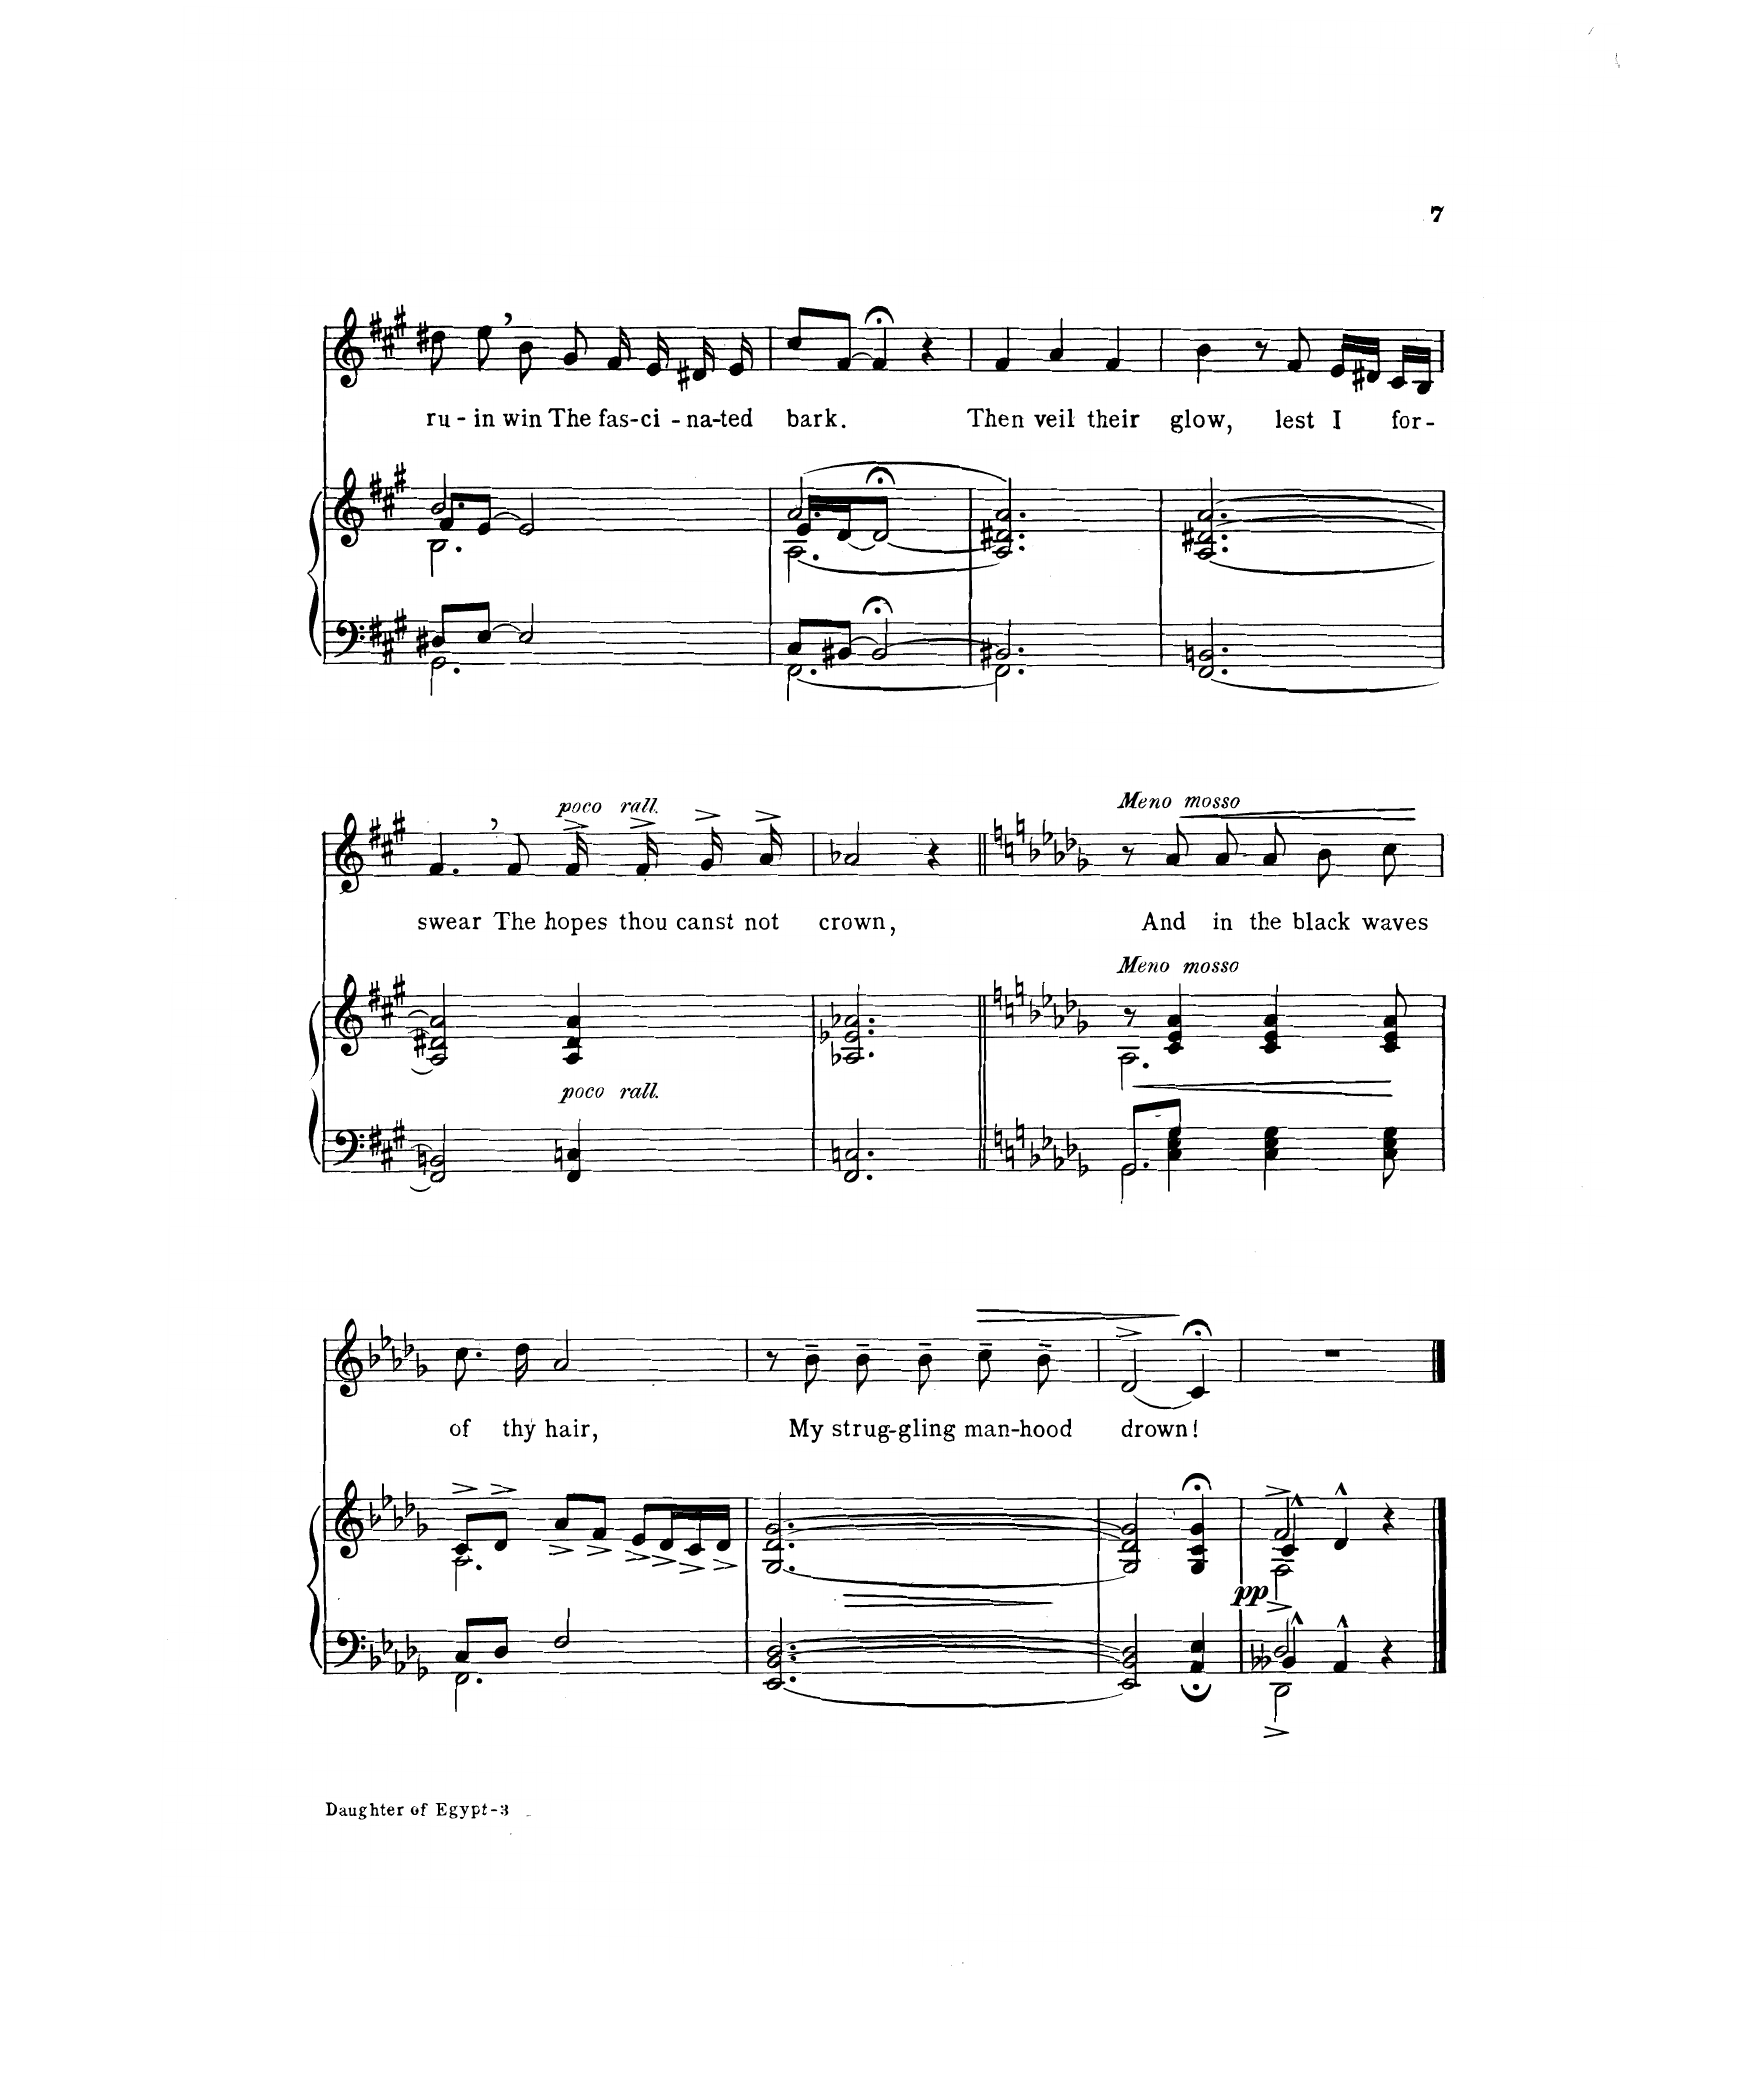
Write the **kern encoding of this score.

**kern	**kern	**dynam	**kern	**text	**dynam
*part2	*part2	*part2	*part1	*part1	*part1
*staff3	*staff2	*staff2/3	*staff1	*staff1	*staff1
*I"Piano	*	*	*I"Voice	*	*
*I'Pno	*	*	*	*	*
*clefF4	*clefG2	*	*clefG2	*	*
*k[f#c#g#]	*k[f#c#g#]	*	*k[f#c#g#]	*	*
*M3/4	*M3/4	*	*M3/4	*	*
=19	=19	=19	=19	=19	=19
*^	*^	*	*	*	*
*	*	*	*^	*	*	*	*
8D#X/L	2.GG#\	8f#/L	2.B\	2.b/	.	8dd#X\	ru-	.
[8E/J	.	[8e/J	.	.	.	8ee,\	-in	.
2E/]	.	2e/]	.	.	.	8b\	win	.
.	.	.	.	.	.	8g#/	The	.
.	.	.	.	.	.	16f#/	fas-	.
.	.	.	.	.	.	16e/	-ci-	.
.	.	.	.	.	.	16d#X/	-na-	.
.	.	.	.	.	.	16e/	-ted	.
=20	=20	=20	=20	=20	=20	=20	=20	=20
8C#/L	[2.FF#\	8e/L	[2.A\	[2.a/	.	8cc#/L	bark.	.
[8BB#X/J	.	[<8d/J	.	.	.	[>8f#/J	.	.
2BB#;</]	.	(<2d;</]	.	.	.	4f#;</]	.	.
.	.	.	.	.	.	4r	.	.
*	*	*v	*v	*v	*	*	*	*
=21	=21	=21	=21	=21	=21	=21
2.BB#X/	2.FF#\]	2.A/] 2.d#X/ 2.a/])	.	4f#/	Then	.
.	.	.	.	4a/	veil	.
.	.	.	.	4f#/	their	.
*v	*v	*	*	*	*	*
=22	=22	=22	=22	=22	=22
[2.FF#/ [2.BBn/	[2.A/ [>2.d#X/ [2.a/	.	4b\	glow,	.
.	.	.	8r	.	.
.	.	.	8f#/	lest	.
.	.	.	16e/LL	I	.
.	.	.	16d#X/JJ	.	.
.	.	.	16c#/LL	for-	.
.	.	.	16B/JJ	.	.
=23	=23	=23	=23	=23	=23
2FF#/] 2BBn/]	2A/] 2d#X/] 2a/]	.	4.f#,/	swear	.
.	.	.	8f#/	The	.
!	!	!	!LO:TX:a:i:t=poco  rall.	!	!
!	!LO:TX:b:i:t=poco  rall.	!	!	!	!
4FF#/ 4Cn/	4A/ 4d#/ 4a/	.	16f#^>/	hopes	.
.	.	.	16f#^>/	thou	.
.	.	.	16g#^>/	canst	.
.	.	.	16a^>/	not	.
=24	=24	=24	=24	=24	=24
2.FF#/ 2.Cn/	2.A-X/ 2.e-X/ 2.a-X/	.	2a-X/	crown,	.
.	.	.	4r	.	.
=25||	=25||	=25||	=25||	=25||	=25||
*k[b-e-a-d-g-]	*k[b-e-a-d-g-]	*	*k[b-e-a-d-g-]	*	*
*^	*	*	*	*	*
*	*^	*	*	*	*	*
!	!	!	!LO:TX:i:t=Meno  mosso	!	!	!	!
!	!	!LO:N:head=open	!	!LO:HP:b	!	!	!
*	*	*	*^	*	*	*	*
8ryy	2.GG-\	8GG-/L	8r	2.A-\	<	8r	.	.
!	!	!	!	!	!	!LO:TX:i:t=Meno mosso	!	!
!	!	!	!	!	!	!	!	!LO:HP:b
4C\ 4E-\ 4G-\	.	8G-/J	4c/ 4e-/ 4a-/	.	.	8a-/	And	<
.	.	2ryy	.	.	.	8a-/	in	.
4C\ 4E-\ 4G-\	.	.	4c/ 4e-/ 4a-/	.	.	8a-/	the	.
.	.	.	.	.	.	8b-\	black	.
8C\ 8E-\ 8G-\	.	.	8c/ 8e-/ 8a-/	.	.	8cc\	waves	.
*v	*v	*v	*	*	*	*	*	*
*	*v	*v	*	*	*	*
.	.	[	.	.	[
=26	=26	=26	=26	=26	=26
*^	*^	*	*	*	*
8C/L	2.FF\	8c^/L	2.A-\	.	8.cc\	of	.
8D-/J	.	8d-^/J	.	.	.	.	.
.	.	.	.	.	16dd-\	thy	.
2F/	.	8a-^</L	.	.	2a-/	hair,	.
.	.	8f^</J	.	.	.	.	.
.	.	16e-^</LL	.	.	.	.	.
.	.	16d-^</	.	.	.	.	.
.	.	16c^</	.	.	.	.	.
.	.	16d-^</JJ	.	.	.	.	.
*v	*v	*	*	*	*	*	*
*	*v	*v	*	*	*	*
=27	=27	=27	=27	=27	=27
!	!	!LO:HP:b	!	!	!
[2.EE-/ [>2.BB-/ [2.D-/	[2.G-/ [>2.d-/ [2.g-/	>	8r	.	.
.	.	.	8b-~\	My	.
.	.	.	8b-~\	strug-	.
.	.	.	8b-~\	-gling	.
!	!	!	!	!	!LO:HP:b
.	.	.	8cc~\	man-	>
.	.	.	8b-~\	-hood	.
.	.	]	.	.	.
=28	=28	=28	=28	=28	=28
2EE-/] 2BB-/] 2D-/]	2G-/] 2d-/] 2g-/]	.	(2d-^>/	drown!	.
4AA-/ 4E-/	4G-/ 4c/ 4g-/	.	4c;</)	.	]
=29	=29	=29	=29	=29	=29
*^	*^	*	*	*	*
*	*^	*	*^	*	*	*	*
!	!	!	!	!	!	!LO:DY:a	!	!	!
2D-^/	4BB--X^^/	2DD-^\	2f^/	4c^^/	2F\	pp	2.r	.	.
.	4AA-^^/	.	.	4d-^^/	.	.	.	.	.
4r	4ryy	4ryy	4r	4ryy	4ryy	.	.	.	.
*v	*v	*v	*	*	*	*	*	*	*
*	*v	*v	*v	*	*	*	*
==	==	==	==	==	==
*-	*-	*-	*-	*-	*-
